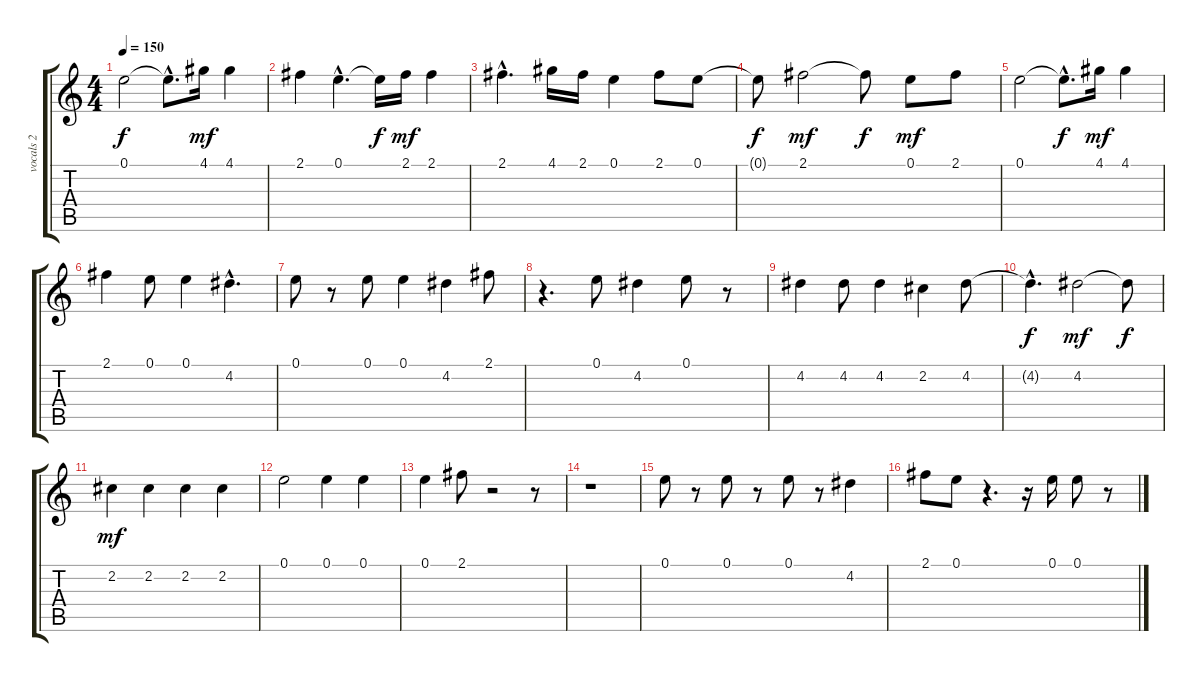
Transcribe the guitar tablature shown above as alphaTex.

\track ("vocals 2" "vocals 2") {instrument distortionguitar}
\staff {score tabs}
\tuning (E4 B3 G3 D3 A2 E2) {hide}
\ts (4 4)
\tempo 150
\clef g2
\ks c
0.1{t}.2{dy f} 0.1{hac t}.8{d} 4.1.16{dy mf} 4.1.4 |
2.1.4 0.1{hac}.4{d} 0.1{t}.16{dy f} 2.1.16{dy mf} 2.1.4 |
2.1{hac}.4{d} 4.1.16 2.1.16 0.1.4 2.1.8 0.1.8 |
0.1{t}.8{dy f} 2.1.2{dy mf} 2.1{t}.8{dy f} 0.1.8{dy mf} 2.1.8 |
0.1.2 0.1{hac t}.8{d dy f} 4.1.16{dy mf} 4.1.4 |
2.1.4 0.1.8 0.1.4 4.2{hac}.4{d} |
0.1.8 r.8 0.1.8 0.1.4 4.2.4 2.1.8 |
r.4{d} 0.1.8 4.2.4 0.1.8 r.8 |
4.2.4 4.2.8 4.2.4 2.2.4 4.2.8 |
4.2{hac t}.4{d dy f} 4.2.2{dy mf} 4.2{t}.8{dy f} |
2.2.4{dy mf} 2.2.4 2.2.4 2.2.4 |
0.1.2 0.1.4 0.1.4 |
0.1.4 2.1.8 r.2 r.8 |
r.1 |
0.1.8 r.8 0.1.8 r.8 0.1.8 r.8 4.2.4 |
2.1.8 0.1.8 r.4{d} r.16 0.1.16 0.1.8 r.8
